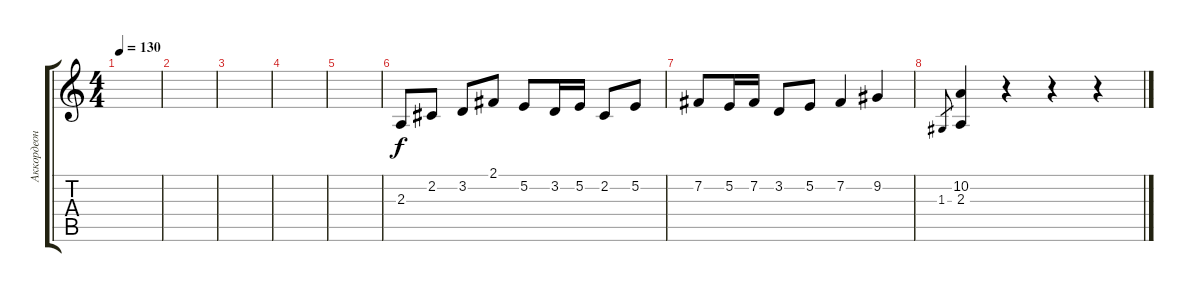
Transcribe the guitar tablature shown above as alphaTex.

\track ("Аккордеон" "Аккордеон") {instrument accordion}
\staff {score tabs}
\tuning (E4 B3 G3 D3 A2 E2) {hide}
\ts (4 4)
\tempo 130
\clef g2
\ks c
|
|
|
|
|
2.3.8 2.2.8 3.2.8 2.1.8 5.2.8 3.2.16 5.2.16 2.2.8 5.2.8 |
7.2.8 5.2.16 7.2.16 3.2.8 5.2.8 7.2.4 9.2.4 |
1.3.8{gr} (10.2 2.3).4 r.4 r.4 r.4
